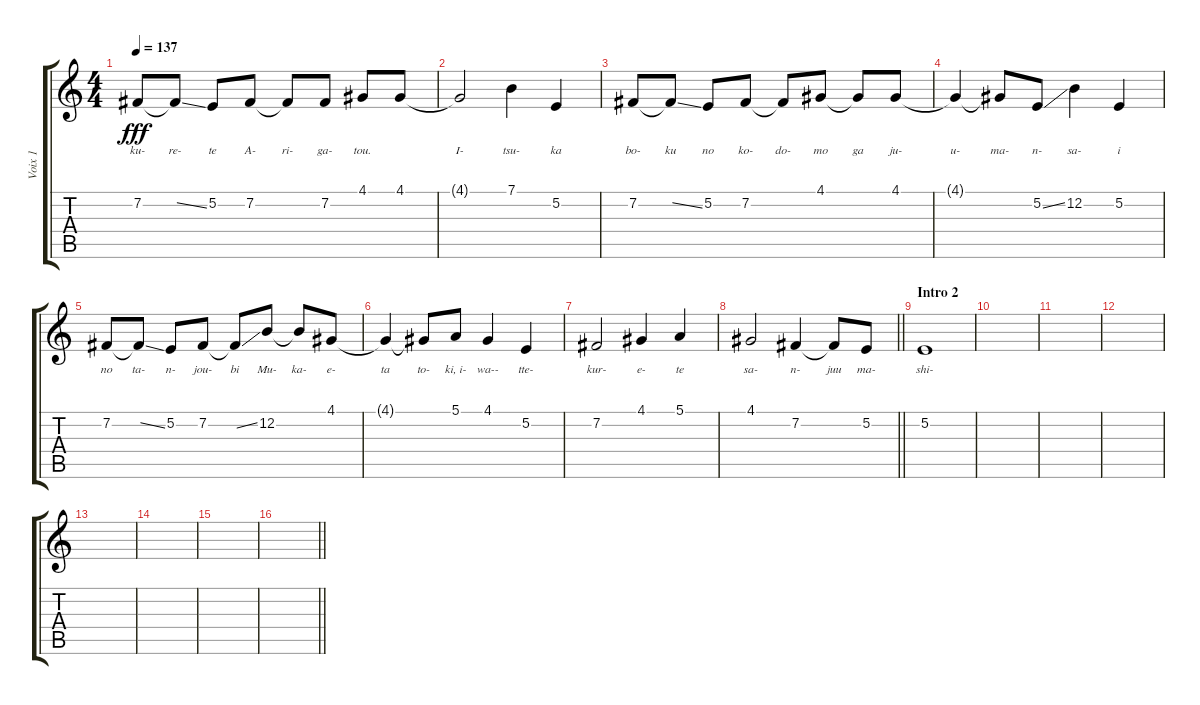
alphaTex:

\track ("Voix 1" "Voix 1") {instrument clarinet}
\staff {score tabs}
\tuning (E4 B3 G3 D3 A2 E2) {hide}
\ts (4 4)
\tempo 137
\clef g2
\ks c
7.2.8{lyrics (0 "ku-") lyrics (1 "") lyrics (2 "") lyrics (3 "") lyrics (4 "") dy fff} 7.2{ss t}.8{lyrics (0 "re-") lyrics (1 "") lyrics (2 "") lyrics (3 "") lyrics (4 "")} 5.2.8{lyrics (0 "te") lyrics (1 "") lyrics (2 "") lyrics (3 "") lyrics (4 "")} 7.2.8{lyrics (0 "A-") lyrics (1 "") lyrics (2 "") lyrics (3 "") lyrics (4 "")} 7.2{t}.8{lyrics (0 "ri-") lyrics (1 "") lyrics (2 "") lyrics (3 "") lyrics (4 "")} 7.2.8{lyrics (0 "ga-") lyrics (1 "") lyrics (2 "") lyrics (3 "") lyrics (4 "")} 4.1.8{lyrics (0 "tou.") lyrics (1 "") lyrics (2 "") lyrics (3 "") lyrics (4 "")} 4.1.8{lyrics (0 "") lyrics (1 "") lyrics (2 "") lyrics (3 "") lyrics (4 "")} |
4.1{t}.2{lyrics (0 "I-") lyrics (1 "") lyrics (2 "") lyrics (3 "") lyrics (4 "")} 7.1.4{lyrics (0 "tsu-") lyrics (1 "") lyrics (2 "") lyrics (3 "") lyrics (4 "")} 5.2.4{lyrics (0 "ka") lyrics (1 "") lyrics (2 "") lyrics (3 "") lyrics (4 "")} |
7.2.8{lyrics (0 "bo-") lyrics (1 "") lyrics (2 "") lyrics (3 "") lyrics (4 "")} 7.2{ss t}.8{lyrics (0 "ku") lyrics (1 "") lyrics (2 "") lyrics (3 "") lyrics (4 "")} 5.2.8{lyrics (0 "no") lyrics (1 "") lyrics (2 "") lyrics (3 "") lyrics (4 "")} 7.2.8{lyrics (0 "ko-") lyrics (1 "") lyrics (2 "") lyrics (3 "") lyrics (4 "")} 7.2{t}.8{lyrics (0 "do-") lyrics (1 "") lyrics (2 "") lyrics (3 "") lyrics (4 "")} 4.1.8{lyrics (0 "mo") lyrics (1 "") lyrics (2 "") lyrics (3 "") lyrics (4 "")} 4.1{t}.8{lyrics (0 "ga") lyrics (1 "") lyrics (2 "") lyrics (3 "") lyrics (4 "")} 4.1.8{lyrics (0 "ju-") lyrics (1 "") lyrics (2 "") lyrics (3 "") lyrics (4 "")} |
4.1{t}.4{lyrics (0 "u-") lyrics (1 "") lyrics (2 "") lyrics (3 "") lyrics (4 "")} 4.1{t}.8{lyrics (0 "ma-") lyrics (1 "") lyrics (2 "") lyrics (3 "") lyrics (4 "")} 5.2{ss}.8{lyrics (0 "n-") lyrics (1 "") lyrics (2 "") lyrics (3 "") lyrics (4 "")} 12.2.4{lyrics (0 "sa-") lyrics (1 "") lyrics (2 "") lyrics (3 "") lyrics (4 "")} 5.2.4{lyrics (0 "i") lyrics (1 "") lyrics (2 "") lyrics (3 "") lyrics (4 "")} |
7.2.8{lyrics (0 "no") lyrics (1 "") lyrics (2 "") lyrics (3 "") lyrics (4 "")} 7.2{ss t}.8{lyrics (0 "ta-") lyrics (1 "") lyrics (2 "") lyrics (3 "") lyrics (4 "")} 5.2.8{lyrics (0 "n-") lyrics (1 "") lyrics (2 "") lyrics (3 "") lyrics (4 "")} 7.2.8{lyrics (0 "jou-") lyrics (1 "") lyrics (2 "") lyrics (3 "") lyrics (4 "")} 7.2{ss t}.8{lyrics (0 "bi") lyrics (1 "") lyrics (2 "") lyrics (3 "") lyrics (4 "")} 12.2.8{lyrics (0 "Mu-") lyrics (1 "") lyrics (2 "") lyrics (3 "") lyrics (4 "")} 12.2{t}.8{lyrics (0 "ka-") lyrics (1 "") lyrics (2 "") lyrics (3 "") lyrics (4 "")} 4.1.8{lyrics (0 "e-") lyrics (1 "") lyrics (2 "") lyrics (3 "") lyrics (4 "")} |
4.1{t}.4{lyrics (0 "ta") lyrics (1 "") lyrics (2 "") lyrics (3 "") lyrics (4 "")} 4.1{t}.8{lyrics (0 "to-") lyrics (1 "") lyrics (2 "") lyrics (3 "") lyrics (4 "")} 5.1.8{lyrics (0 "ki, i-") lyrics (1 "") lyrics (2 "") lyrics (3 "") lyrics (4 "")} 4.1.4{lyrics (0 "wa--") lyrics (1 "") lyrics (2 "") lyrics (3 "") lyrics (4 "")} 5.2.4{lyrics (0 "tte-") lyrics (1 "") lyrics (2 "") lyrics (3 "") lyrics (4 "")} |
7.2.2{lyrics (0 "kur-") lyrics (1 "") lyrics (2 "") lyrics (3 "") lyrics (4 "")} 4.1.4{lyrics (0 "e-") lyrics (1 "") lyrics (2 "") lyrics (3 "") lyrics (4 "")} 5.1.4{lyrics (0 "te") lyrics (1 "") lyrics (2 "") lyrics (3 "") lyrics (4 "")} |
\barLineRight lightlight
4.1.2{lyrics (0 "sa-") lyrics (1 "") lyrics (2 "") lyrics (3 "") lyrics (4 "")} 7.2.4{lyrics (0 "n-") lyrics (1 "") lyrics (2 "") lyrics (3 "") lyrics (4 "")} 7.2{t}.8{lyrics (0 "juu") lyrics (1 "") lyrics (2 "") lyrics (3 "") lyrics (4 "")} 5.2.8{lyrics (0 "ma-") lyrics (1 "") lyrics (2 "") lyrics (3 "") lyrics (4 "")} |
\section ("" "Intro 2")
5.2.1{lyrics (0 "shi-") lyrics (1 "") lyrics (2 "") lyrics (3 "") lyrics (4 "") volume 8} |
|
|
|
|
|
|
\barLineRight lightlight
